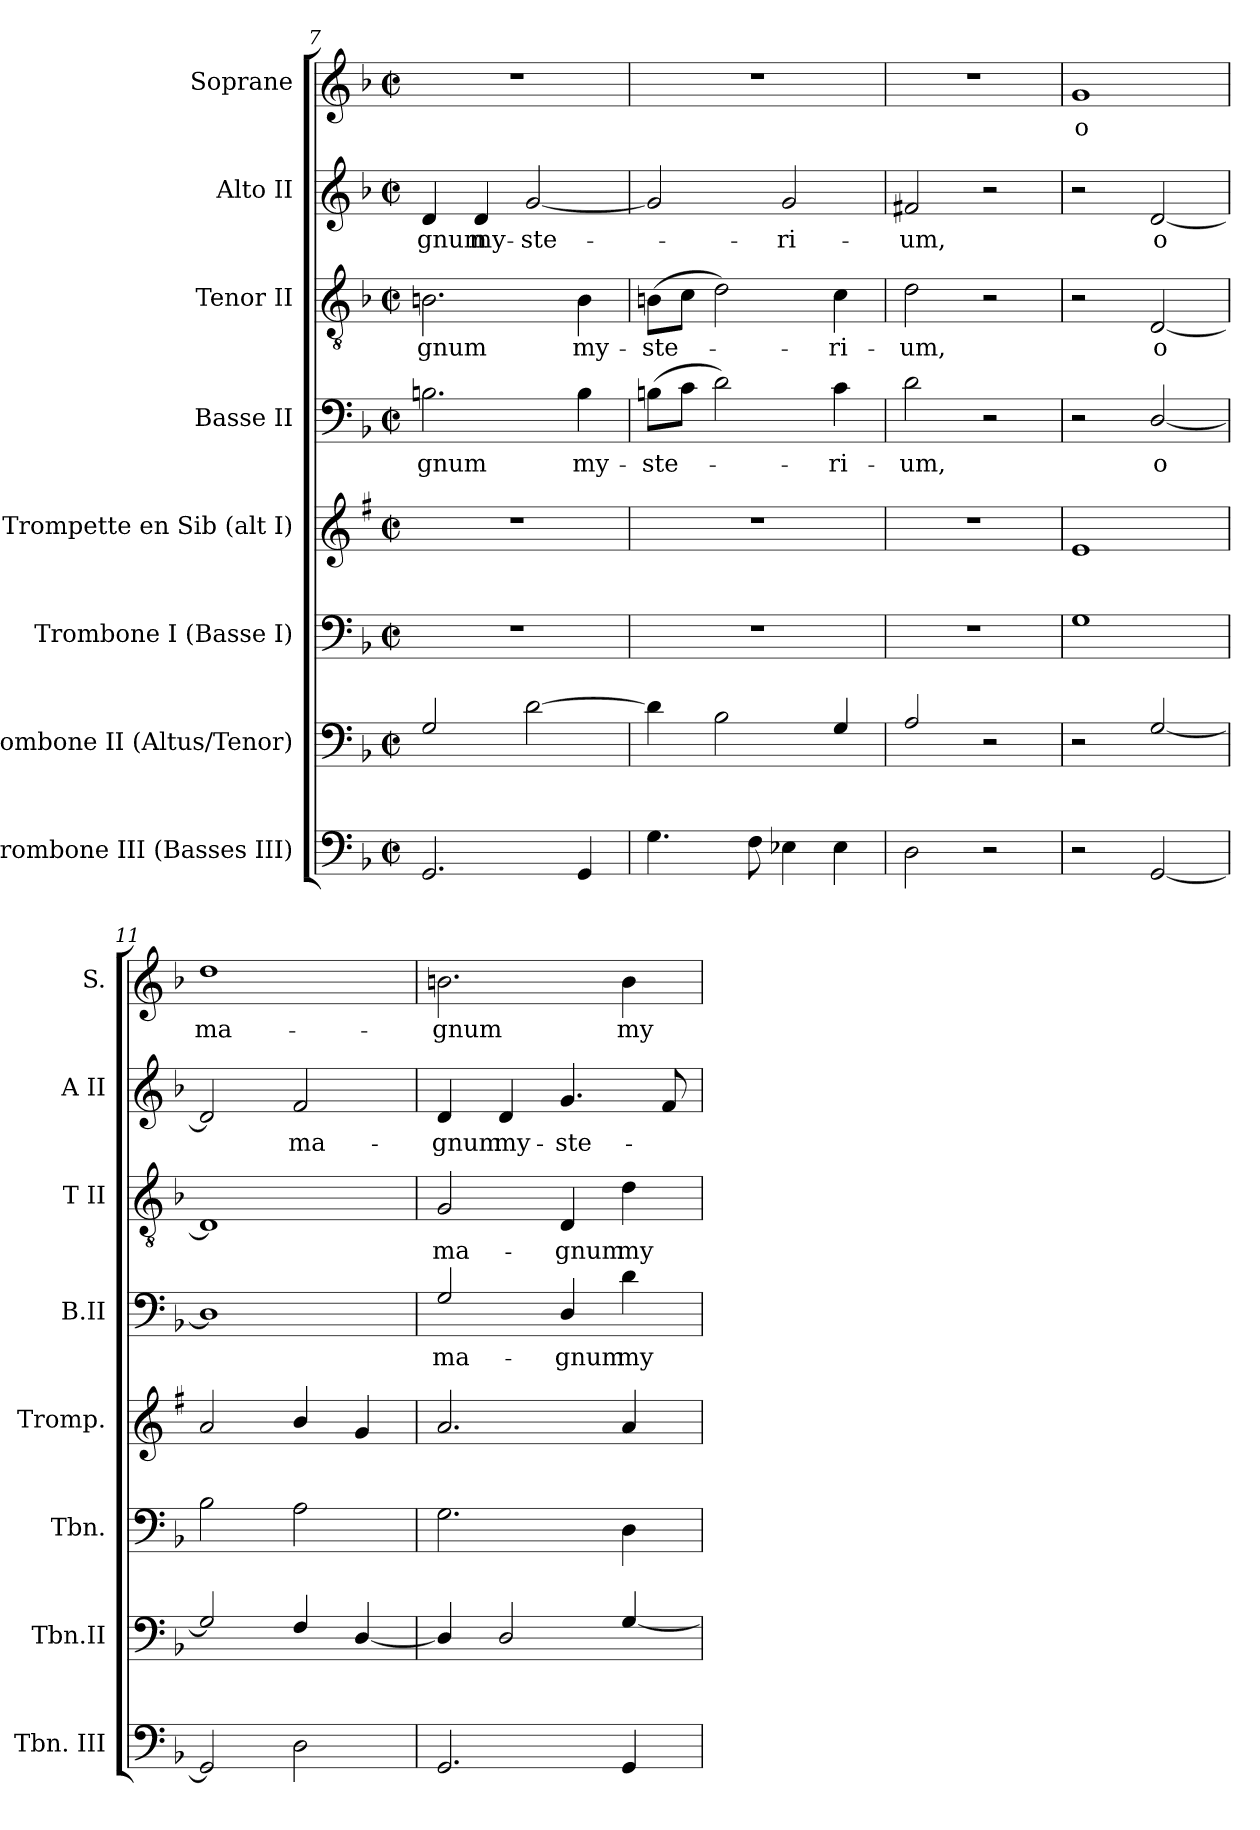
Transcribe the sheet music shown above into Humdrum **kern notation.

**kern	**kern	**kern	**kern	**kern	**text	**kern	**text	**kern	**text	**kern	**text
*part8	*part7	*part6	*part5	*part4	*part4	*part3	*part3	*part2	*part2	*part1	*part1
*staff8	*staff7	*staff6	*staff5	*staff4	*staff4	*staff3	*staff3	*staff2	*staff2	*staff1	*staff1
*I"Trombone III (Basses III)	*I"Trombone II (Altus/Tenor)	*I"Trombone I (Basse I)	*I"Trompette en Sib (alt I)	*I"Basse II	*	*I"Tenor II	*	*I"Alto II	*	*I"Soprane	*
*I'Tbn. III	*I'Tbn.II	*I'Tbn.	*I'Tromp.	*I'B.II	*	*I'T II	*	*I'A II	*	*I'S.	*
!!LO:PB:g=z
*clefF4	*clefF4	*clefF4	*clefG2	*clefF4	*	*clefGv2	*	*clefG2	*	*clefG2	*
*	*	*	*ITrd1c2	*	*	*	*	*	*	*	*
*k[b-]	*k[b-]	*k[b-]	*k[b-]	*k[b-]	*	*k[b-]	*	*k[b-]	*	*k[b-]	*
*F:	*F:	*F:	*F:	*F:	*	*F:	*	*F:	*	*F:	*
*M2/2	*M2/2	*M2/2	*M2/2	*M2/2	*	*M2/2	*	*M2/2	*	*M2/2	*
*met(c|)	*met(c|)	*met(c|)	*met(c|)	*met(c|)	*	*met(c|)	*	*met(c|)	*	*met(c|)	*
=7	=7	=7	=7	=7	=7	=7	=7	=7	=7	=7	=7
!	!	!	!	!	!LO:LY:b	!	!LO:LY:b	!	!LO:LY:b	!	!
2.GG/	2G/	1r	1r	2.Bn\	-gnum	2.Bn\	-gnum	4d/	-gnum	1r	.
!	!	!	!	!	!	!	!	!	!LO:LY:b	!	!
.	.	.	.	.	.	.	.	4d/	my-	.	.
!	!	!	!	!	!	!	!	!	!LO:LY:b	!	!
.	[2d\	.	.	.	.	.	.	[2g/	-ste-	.	.
!	!	!	!	!	!LO:LY:b	!	!LO:LY:b	!	!	!	!
4GG/	.	.	.	4B\	my-	4B\	my-	.	.	.	.
=8	=8	=8	=8	=8	=8	=8	=8	=8	=8	=8	=8
!	!	!	!	!	!LO:LY:b	!	!LO:LY:b	!	!	!	!
4.G\	4d\]	1r	1r	(8Bn\L	-ste-	(8Bn\L	-ste-	2g/]	.	1r	.
.	.	.	.	8c\J	.	8c\J	.	.	.	.	.
.	2B-\	.	.	2d\)	.	2d\)	.	.	.	.	.
8F\	.	.	.	.	.	.	.	.	.	.	.
!	!	!	!	!	!	!	!	!	!LO:LY:b	!	!
4E-X\	.	.	.	.	.	.	.	2g/	-ri-	.	.
!	!	!	!	!	!LO:LY:b	!	!LO:LY:b	!	!	!	!
4E-\	4G/	.	.	4c\	-ri-	4c\	-ri-	.	.	.	.
=9	=9	=9	=9	=9	=9	=9	=9	=9	=9	=9	=9
!	!	!	!	!	!LO:LY:b	!	!LO:LY:b	!	!LO:LY:b	!	!
2D\	2A/	1r	1r	2d\	-um,	2d\	-um,	2f#X/	-um,	1r	.
2r	2r	.	.	2r	.	2r	.	2r	.	.	.
=10	=10	=10	=10	=10	=10	=10	=10	=10	=10	=10	=10
!	!	!	!	!	!	!	!	!	!	!	!LO:LY:b
2r	2r	1G	1d	2r	.	2r	.	2r	.	1g	o
!	!	!	!	!	!LO:LY:b	!	!LO:LY:b	!	!LO:LY:b	!	!
[2GG/	[2G/	.	.	[2D/	o	[2D/	o	[2d/	o	.	.
=11	=11	=11	=11	=11	=11	=11	=11	=11	=11	=11	=11
!	!	!	!	!	!	!	!	!	!	!	!LO:LY:b
2GG/]	2G/]	2B-\	2g/	1D]	.	1D]	.	2d/]	.	1dd	ma-
!	!	!	!	!	!	!	!	!	!LO:LY:b	!	!
2D\	4F/	2A\	4a/	.	.	.	.	2f/	ma-	.	.
.	[4D/	.	4f/	.	.	.	.	.	.	.	.
=12	=12	=12	=12	=12	=12	=12	=12	=12	=12	=12	=12
!	!	!	!	!	!LO:LY:b	!	!LO:LY:b	!	!LO:LY:b	!	!LO:LY:b
2.GG/	4D/]	2.G\	2.g/	2G/	ma-	2G/	ma-	4d/	-gnum	2.bn\	-gnum
!	!	!	!	!	!	!	!	!	!LO:LY:b	!	!
.	2D/	.	.	.	.	.	.	4d/	my-	.	.
!	!	!	!	!	!LO:LY:b	!	!LO:LY:b	!	!LO:LY:b	!	!
.	.	.	.	4D/	-gnum	4D/	-gnum	4.g/	-ste-	.	.
!	!	!	!	!	!LO:LY:b	!	!LO:LY:b	!	!	!	!LO:LY:b
4GG/	[4G/	4D\	4g/	4d\	my-	4d\	my-	.	.	4b\	my-
.	.	.	.	.	.	.	.	8f/	.	.	.
=	=	=	=	=	=	=	=	=	=	=	=
*-	*-	*-	*-	*-	*-	*-	*-	*-	*-	*-	*-
